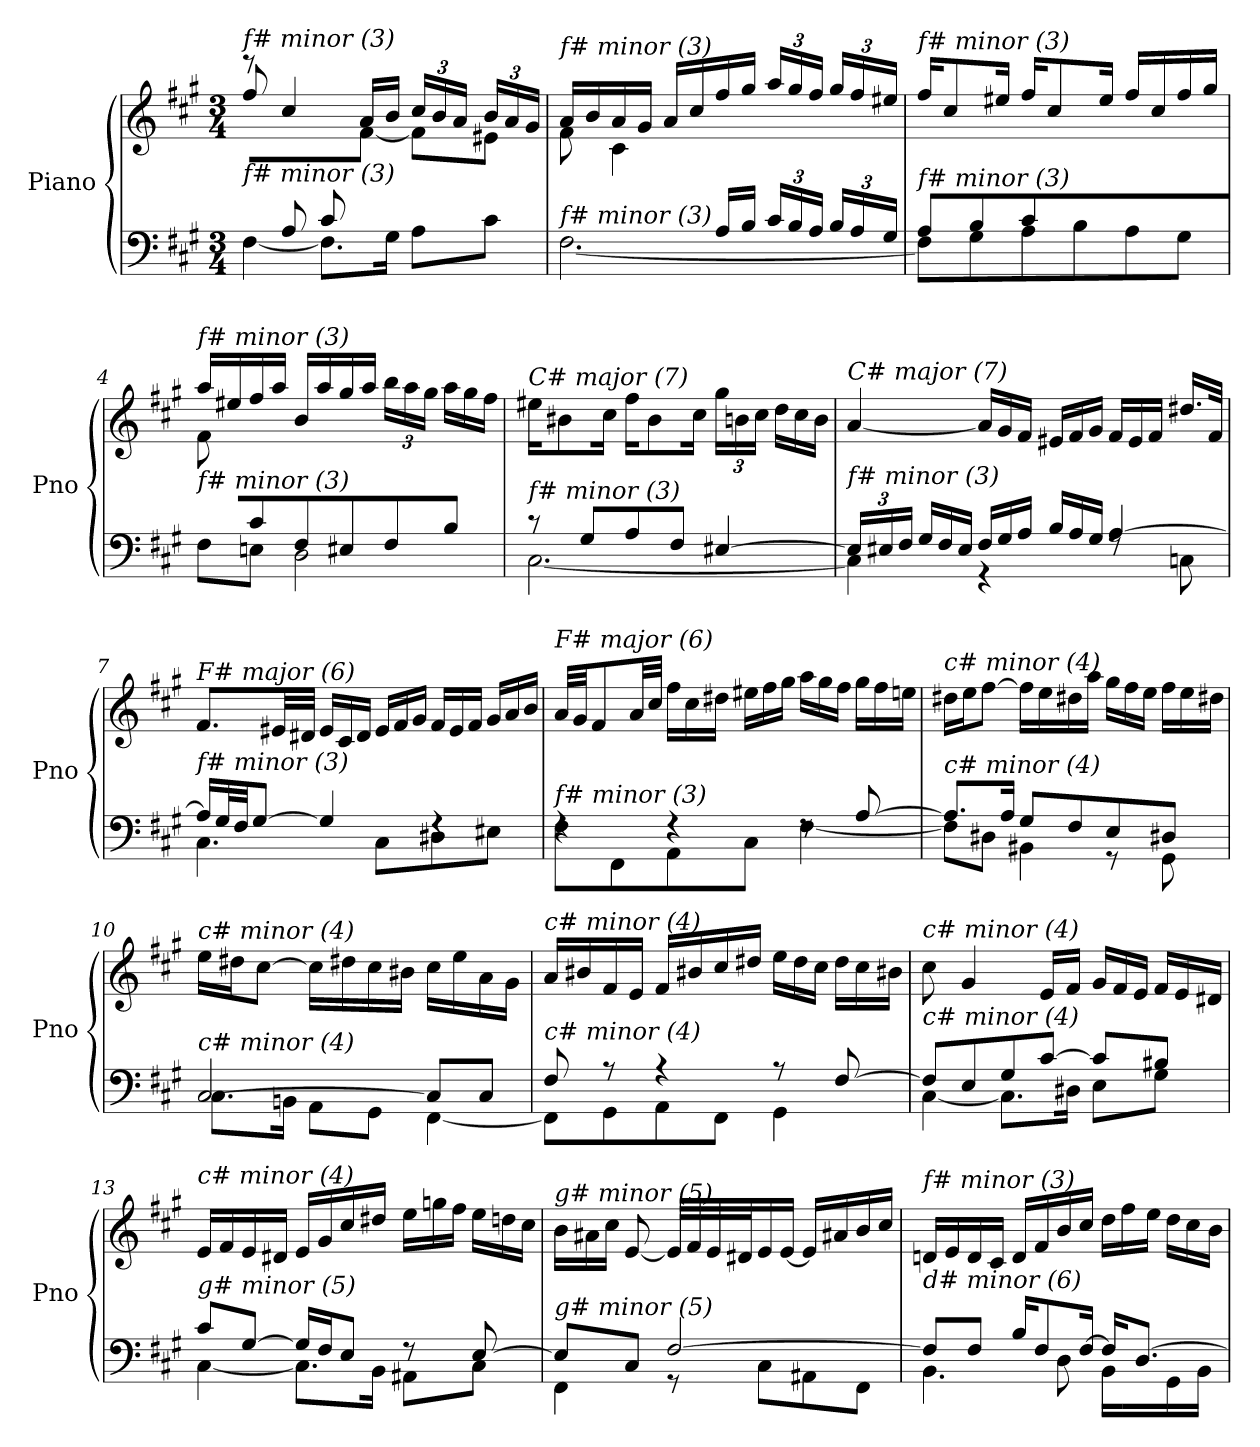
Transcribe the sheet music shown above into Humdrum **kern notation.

**kern	**kern
*part1	*part1
*staff2	*staff1
*I"Piano	*
*I'Pno	*
*clefF4	*clefG2
*k[f#c#g#]	*k[f#c#g#]
*M3/4	*M3/4
=1	=1
*^	*^
!	!	!LO:TX:i:t=f# minor (3)	!
!LO:TX:i:t=f# minor (3)	!	!	!
8ryy	[4F#\	8ff#/	8reee
8A/L	.	4cc#/	4ryy
8c#/	8.F#\L]	.	.
4.ryy	.	16a/LL	[8f#\J
.	16G#\Jk	16b/JJ	.
*	*	*Xbrackettup	*
.	8A\L	24cc#/LL	8f#\L]
.	.	24b/	.
.	.	24a/JJ	.
.	8c#\J	24b/LL	8e#X\J
.	.	24a/	.
.	.	24g#/JJ	.
=2	=2	=2	=2
*	*^	*	*^
!	!	!	!LO:TX:i:t=f# minor (3)	!	!
!LO:TX:i:t=f# minor (3)	!	!	!	!	!
4.ryy	[2.F#\	4.ryy	16a/LL	8f#\	4.ryy
.	.	.	16b/	.	.
.	.	.	16a/	4c#\	.
.	.	.	16g#/JJ	.	.
.	.	.	16a/LL	.	.
.	.	.	16cc#/	.	.
4.ryy	.	16A/LL	16ff#/	4.ryy	4.ryy
.	.	16B/JJ	16gg#/JJ	.	.
*	*	*Xbrackettup	*	*	*
.	.	24c#/LL	24aa/LL	.	.
.	.	24B/	24gg#/	.	.
.	.	24A/JJ	24ff#/JJ	.	.
.	.	24B/LL	24gg#/LL	.	.
.	.	24A/	24ff#/	.	.
.	.	24G#/JJ	24ee#X/JJ	.	.
*	*	*	*	*v	*v
=3	=3	=3	=3	=3
!	!	!	!LO:TX:i:t=f# minor (3)	!
!LO:TX:i:t=f# minor (3)	!	!	!	!
*	*v	*v	*	*
8A/L	8F#\L]	16ff#/KL	4.ryy
.	.	8cc#/	.
8B/	8G#\	.	.
.	.	16ee#X/Jk	.
8c#/	8A\	16ff#/KL	.
.	.	8cc#/	.
4.ryy	8B\	.	8g#\
.	.	16ee#/Jk	.
.	8A\	16ff#/LL	8f#\
.	.	16cc#/	.
.	8G#\J	16ff#/	8e#X\J
.	.	16gg#/JJ	.
!!LO:LB:g=z	!!
=4	=4	=4	=4
!	!	!LO:TX:i:t=f# minor (3)	!
!LO:TX:i:t=f# minor (3)	!	!	!
8ryy	8F#\L	16aa/LL	8f#\L
.	.	16ee#X/	.
8c#/	8En\J	16ff#/	2ryy
.	.	16aa/JJ	.
8F#/	2D\	16b/LL	.
.	.	16aa/	.
8E#X/	.	16gg#/	.
.	.	16aa/JJ	.
8F#/	.	24bb\LL	.
.	.	24aa\	.
.	.	24gg#\JJ	.
*	*	*Xtuplet	*
8B/J	.	24aa\LL	8ryy
.	.	24gg#\	.
.	.	24ff#\JJ	.
*	*	*v	*v
=5	=5	=5
!	!	!LO:TX:i:t=C# major (7)
!LO:TX:i:t=f# minor (3)	!	!
8r	[2.C#\	16ee#X\KL
.	.	8b#X\
8G#/L	.	.
.	.	16cc#\Jk
8A/	.	16ff#\KL
.	.	8b#\
8F#/J	.	.
.	.	16cc#\Jk
*	*	*tuplet
[4E#X/	.	24gg#\LL
.	.	24bn\
.	.	24cc#\JJ
*	*	*Xtuplet
.	.	24dd\LL
.	.	24cc#\
.	.	24b\JJ
=6	=6	=6
!	!	!LO:TX:i:t=C# major (7)
!LO:TX:i:t=f# minor (3)	!	!
24E#/LL]	4C#\]	[4a/
24E#X/	.	.
24F#/JJ	.	.
*Xtuplet	*	*
24G#/LL	.	.
24F#/	.	.
24E#/JJ	.	.
24F#/LL	4r	24a/LL]
24G#/	.	24g#/
24A/JJ	.	24f#/JJ
24B/LL	.	24e#X/LL
24A/	.	24f#/
24G#/JJ	.	24g#/JJ
[4A/	8rF	24f#/LL
.	.	24e#/
.	.	24f#/JJ
.	8Cni\	16.dd#X/LL
.	.	32f#/JJk
!!LO:LB:g=z
=7	=7	=7
!	!	!LO:TX:i:t=F# major (6)
!LO:TX:i:t=f# minor (3)	!	!
16A/LL]	4.C#\	8.f#/L
32G#/L	.	.
32F#/JJ	.	.
[8G#/J	.	.
.	.	32e#X/LL
.	.	32d#X/JJJ
4G#/]	.	24e#/LL
.	.	24c#/
.	.	24d#/JJ
.	8C#\L	24e#/LL
.	.	24f#/
.	.	24g#/JJ
4rF	8D#X\	24f#/LL
.	.	24e#/
.	.	24f#/JJ
.	8E#X\J	24g#/LL
.	.	24a/
.	.	24b/JJ
=8	=8	=8
!	!	!LO:TX:i:t=F# major (6)
!LO:TX:i:t=f# minor (3)	!	!
4rF	8F#\L	32a/LLL
.	.	32g#/JJ
.	.	8f#/
.	8FF#\	.
.	.	32a/LL
.	.	32cc#/JJJ
4rF	8AA\	24ff#\LL
.	.	24cc#\
.	.	24dd#X\JJ
.	8C#\J	24ee#X\LL
.	.	24ff#\
.	.	24gg#\JJ
8rF	[4F#\	24aa\LL
.	.	24gg#\
.	.	24ff#\JJ
[8A/	.	24gg#\LL
.	.	24ff#\
.	.	24een\JJ
=9	=9	=9
!	!	!LO:TX:i:t=c# minor (4)
!LO:TX:i:t=c# minor (4)	!	!
8.A/L]	8F#\L]	16dd#X\LL
.	.	16ee\J
.	8D#X\J	[8ff#\J
16A/Jk	.	.
8G#/L	4BB#X\	16ff#\LL]
.	.	16ee\
8F#/	.	16dd#X\
.	.	16aa\JJ
8E/	8r	24gg#\LL
.	.	24ff#\
.	.	24ee\JJ
8D#X/J	8GG#\	24ff#\LL
.	.	24ee\
.	.	24dd#X\JJ
!!LO:LB:g=z
=10	=10	=10
!	!	!LO:TX:i:t=c# minor (4)
!LO:TX:i:t=c# minor (4)	!	!
[2C#/	8.C#\L	16ee\LL
.	.	16dd#X\J
.	.	[8cc#\J
.	16BBn\Jk	.
.	8AA\L	16cc#\LL]
.	.	16dd#X\
.	8GG#\J	16cc#\
.	.	16b#X\JJ
8C#/L]	[4FF#\	16cc#\LL
.	.	16ee\
8C#/J	.	16a\
.	.	16g#\JJ
=11	=11	=11
!	!	!LO:TX:i:t=c# minor (4)
!LO:TX:i:t=c# minor (4)	!	!
8F#/	8FF#\L]	16a/LL
.	.	16b#X/
8r	8GG#\	16f#/
.	.	16e/JJ
4r	8AA\	16f#/LL
.	.	16b#X/
.	8FF#\J	16cc#/
.	.	16dd#X/JJ
8r	4GG#\	24ee\LL
.	.	24dd#\
.	.	24cc#\JJ
[8F#/	.	24dd#\LL
.	.	24cc#\
.	.	24b#X\JJ
=12	=12	=12
!	!	!LO:TX:i:t=c# minor (4)
!LO:TX:i:t=c# minor (4)	!	!
8F#/L]	[4C#\	8cc#\
8E/	.	4g#/
8G#/	8.C#\L]	.
[8c#/J	.	16e/LL
.	16D#X\Jk	16f#/JJ
8c#/L]	8E\L	24g#/LL
.	.	24f#/
.	.	24e/JJ
8B#X/J	8G#\J	24f#/LL
.	.	24e/
.	.	24d#X/JJ
!!LO:LB:g=z
=13	=13	=13
!	!	!LO:TX:i:t=c# minor (4)
!LO:TX:i:t=g# minor (5)	!	!
8c#/L	[4C#\	16e/LL
.	.	16f#/
[8G#/J	.	16e/
.	.	16d#X/JJ
16G#/LL]	8.C#\L]	16e/LL
16F#/J	.	16g#/
8E/J	.	16cc#/
.	16BB\Jk	16dd#X/JJ
8r	8AA#X\L	24ee\LL
.	.	24ggn\
.	.	24ff#\JJ
[8E/	8C#\J	24ee\LL
.	.	24ddn\
.	.	24cc#\JJ
=14	=14	=14
!	!	!LO:TX:i:t=g# minor (5)
!LO:TX:i:t=g# minor (5)	!	!
8E/L]	4FF#\	24b\LL
.	.	24a#X\
.	.	24cc#\JJ
8C#/J	.	[8e/
[2F#/	8r	32e/LLL]
.	.	32f#/
.	.	32e/
.	.	32d#X/J
.	8C#\L	16e/
.	.	[16e/JJ
.	8AA#X\	16e/LL]
.	.	16a#X/
.	8FF#\J	16b/
.	.	16cc#/JJ
=15	=15	=15
!	!	!LO:TX:i:t=f# minor (3)
!LO:TX:i:t=d# minor (6)	!	!
8F#/L]	4.BB\	16dn/LL
.	.	16e/
8F#/J	.	16d/
.	.	16c#/JJ
16B/KL	.	16d/LL
8F#/	.	16f#/
.	8D\	16b/
[16F#/Jk	.	16cc#/JJ
16F#/KL]	16BB\LL	24dd\LL
.	.	24ff#\
[8.D/J	16D\yy	.
.	.	24ee\JJ
.	16GG#\	24dd\LL
.	.	24cc#\
.	16BB\JJ	.
.	.	24b\JJ
*v	*v	*
=	=
*-	*-
